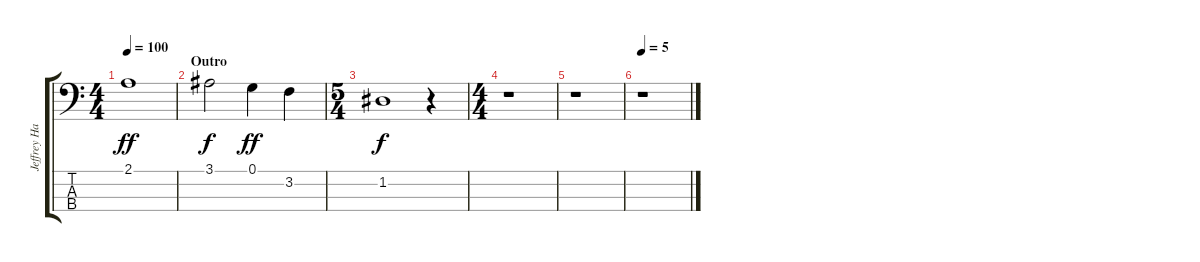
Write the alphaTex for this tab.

\track ("Jeffrey Hammond-Hammond - acoustic bass" "Jeffrey Ha") {instrument acousticbass}
\staff {score tabs}
\tuning (G2 D2 A1 E1) {hide}
\ts (4 4)
\tempo 100
\clef f4
\ks c
2.1.1{dy ff} |
\section ("" "Outro")
3.1.2{dy f} 0.1.4{dy ff} 3.2.4 |
\ts (5 4)
1.2.1{dy f} r.4 |
\ts (4 4)
r.1 |
r.1 |
\tempo 5
r.1
